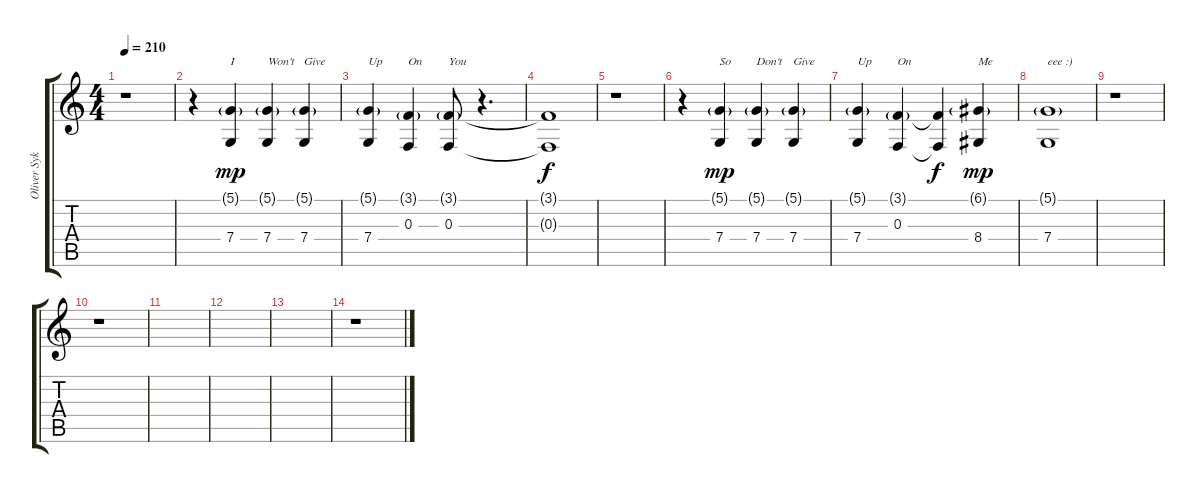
\track ("Oliver Sykes" "Oliver Syk") {instrument acousticgrandpiano}
\staff {score tabs}
\tuning (D4 A3 F3 C3 G2 C2) {hide}
\ts (4 4)
\tempo 210
\clef g2
\ks c
r.1{dy f volume 16 instrument lead2sawtooth} |
r.4 (5.1{g} 7.4).4{txt "I" dy mp} (5.1{g} 7.4).4{txt "Won't"} (5.1{g} 7.4).4{txt "Give"} |
(5.1{g} 7.4).4{txt "Up"} (3.1{g} 0.3).4{txt "On"} (3.1{g} 0.3).8{txt "You" volume 8} r.4{d} |
(3.1{t} 0.3{t}).1{dy f} |
r.1 |
r.4 (5.1{g} 7.4).4{txt "So" dy mp volume 12} (5.1{g} 7.4).4{txt "Don't"} (5.1{g} 7.4).4{txt "Give"} |
(5.1{g} 7.4).4{txt "Up"} (3.1{g} 0.3).4{txt "On"} (3.1{t} 0.3{t}).4{dy f} (6.1{g} 8.4).4{txt "Me" dy mp} |
(5.1{g} 7.4).1{txt "eee :)"} |
r.1 |
r.1 |
|
|
|
r.1
